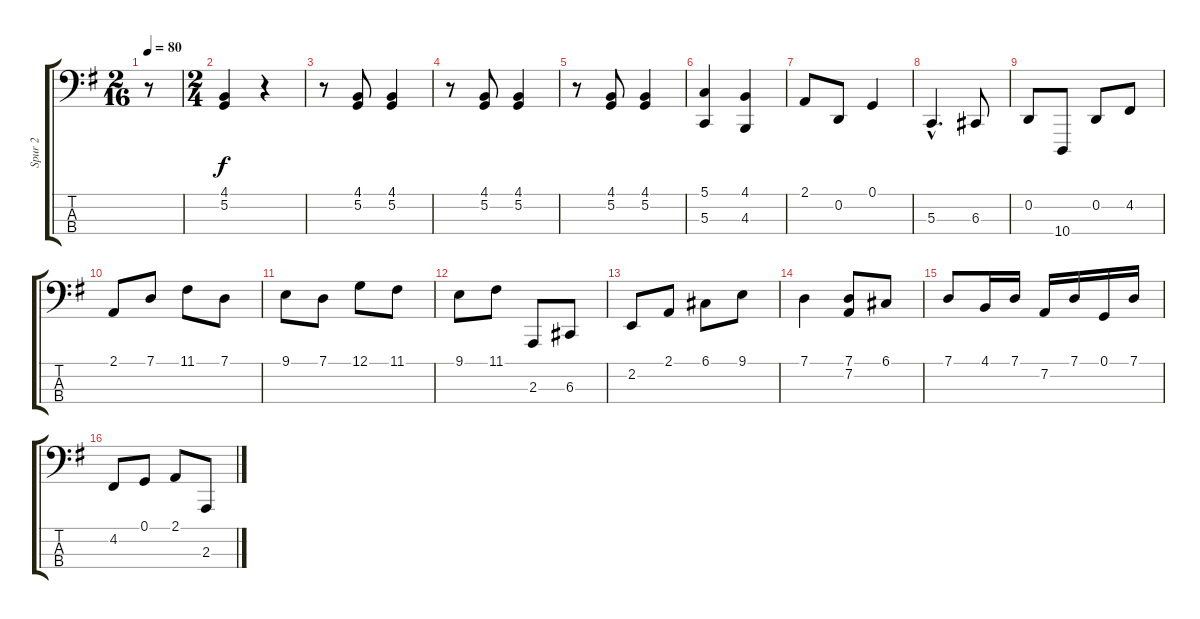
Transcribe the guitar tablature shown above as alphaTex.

\track ("Spur 2" "Spur 2") {instrument acousticgrandpiano}
\staff {score tabs}
\tuning (G2 D2 G1 E0) {hide}
\ts (2 16)
\tempo 80
\clef f4
\ks g
r.8{dy f instrument acousticgrandpiano} |
\ts (2 4)
(4.1 5.2).4 r.4 |
r.8 (4.1 5.2).8 (4.1 5.2).4 |
r.8 (4.1 5.2).8 (4.1 5.2).4 |
r.8 (4.1 5.2).8 (4.1 5.2).4 |
(5.1 5.3).4 (4.1 4.3).4 |
2.1.8 0.2.8 0.1.4 |
5.3{hac}.4{d} 6.3.8 |
0.2.8 10.4.8 0.2.8 4.2.8 |
2.1.8 7.1.8 11.1.8 7.1.8 |
9.1.8 7.1.8 12.1.8 11.1.8 |
9.1.8 11.1.8 2.3.8 6.3.8 |
2.2.8 2.1.8 6.1.8 9.1.8 |
7.1.4 (7.1 7.2).8 6.1.8 |
7.1.8 4.1.16 7.1.16 7.2.16 7.1.16 0.1.16 7.1.16 |
4.2.8 0.1.8 2.1.8 2.3.8
